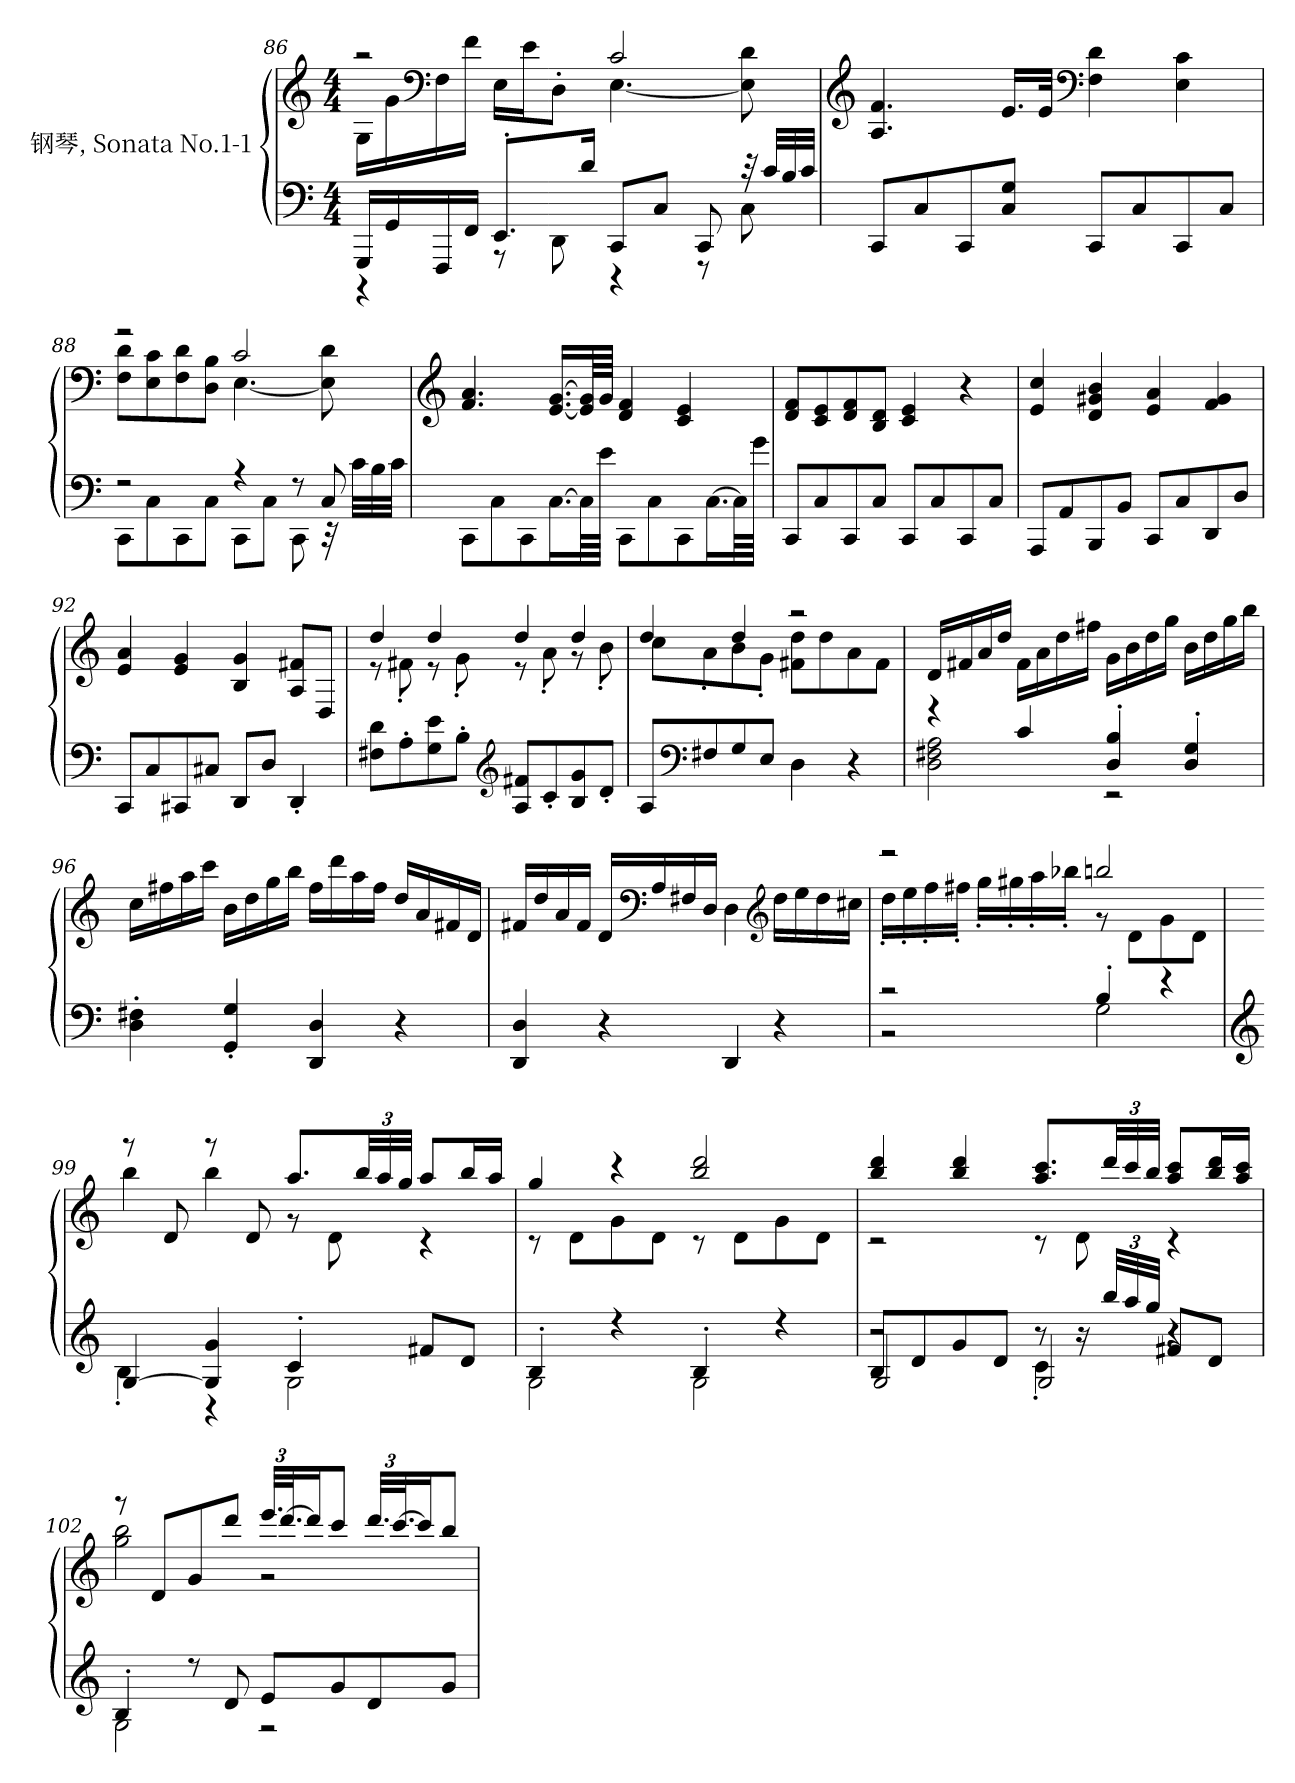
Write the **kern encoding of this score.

**kern	**kern
*part1	*part1
*staff2	*staff1
*I"钢琴, Sonata No.1-1	*
*clefF4	*clefG2
*k[]	*k[]
*M4/4	*M4/4
=86	=86
*^	*^
16GGG/LL	4r	2r	16G\LL
16GG/	.	.	16g\
*	*	*clefF4	*
16FFF/	.	.	16F\
16FF/JJ	.	.	16f\JJ
8.EE'/L	8r	.	16E\LL
.	.	.	16e\J
.	8DD\	.	8D'\J
16d/Jk	.	.	.
*	*	*MM145	*
8CC/L	4r	2c/	[4.E\
8C/J	.	.	.
8CC/	8r	.	.
32r	8C\	.	8E\] 8d\
32c/LLL	.	.	.
32B/	.	.	.
32c/JJJ	.	.	.
*v	*v	*	*
*	*v	*v
=87	=87
*	*clefG2
8CC/L	4.A/ 4.f/
8C/	.
8CC/	.
8C/ 8G/J	16.e/LL
.	32e/JJk
*	*clefF4
8CC/L	4F\ 4d\
8C/	.
8CC/	4E\ 4c\
8C/J	.
!!LO:LB:g=z
=88	=88
*^	*^
2r	8CC\L	2r	8F\ 8d\L
.	8C\	.	8E\ 8c\
.	8CC\	.	8F\ 8d\
.	8C\J	.	8D\ 8B\J
4r	8CC\L	2c/	[4.E\
.	8C\J	.	.
8r	8CC\	.	.
8C/	32r	.	8E\] 8d\
.	32c\LLL	.	.
.	32B\	.	.
.	32c\JJJ	.	.
*v	*v	*	*
*	*v	*v
=89	=89
*	*clefG2
8CC\L	4.f/ 4.a/
8C\	.
8CC\	.
[16.C\L	[16.e/ [16.g/LL
64C\LL]	64e/] 64g/]LL
64e\JJJJ	64g/JJJJ
8CC\L	4d/ 4f/
8C\	.
8CC\	4c/ 4e/
[16.C\L	.
64C\LL]	.
64g\JJJJ	.
=90	=90
8CC/L	8d/ 8f/L
8C/	8c/ 8e/
8CC/	8d/ 8f/
8C/J	8B/ 8d/J
8CC/L	4c/ 4e/
8C/	.
8CC/	4r
8C/J	.
=91	=91
*	*MM135
8AAA/L	4e/ 4cc/
8AA/	.
*	*MM139
8BBB/	4d/ 4g#X/ 4b/
8BB/J	.
*	*MM145
8CC/L	4e/ 4a/
8C/	.
8DD/	4f/ 4g#/
8D/J	.
!!LO:PB:g=z
=92	=92
*	*MM141
8CC/L	4e/ 4a/
8C/	.
*	*MM135
8CC#X/	4e/ 4g/
8C#X/J	.
*	*MM141
8DD/L	4B/ 4g/
8D/J	.
4DD'/	8A/ 8f#X/L
.	8D/J
=93	=93
*	*MM145
*	*^
8F#X\ 8d\L	4dd/	8r
8A'\	.	8f#X'\
8G\ 8e\	4dd/	8r
8B'\J	.	8g'\
*clefG2	*	*
8A/ 8f#X/L	4dd/	8r
8c'/	.	8a'\
8B/ 8g/	4dd/	8r
8d'/J	.	8b'\
=94	=94	=94
8A/L	4dd/	8cc\L
*clefF4	*	*
8F#X/	.	8a'\
8G/	4dd/	8b\
8E/J	.	8g'\J
4D\	2r	8f#X\ 8dd\L
.	.	8dd\
4r	.	8a\
.	.	8f#\J
*	*v	*v
!!LO:LB:g=z
=95	=95
*^	*
4r	2D\ 2F#X\ 2A\	16d/LL
.	.	16f#X/
.	.	16a/
.	.	16dd/JJ
4c/	.	16f#\LL
.	.	16a\
.	.	16dd\
.	.	16ff#X\JJ
4D/' 4B/'	2r	16g\LL
.	.	16b\
.	.	16dd\
.	.	16gg\JJ
4D/' 4G/'	.	16b\LL
.	.	16dd\
.	.	16gg\
.	.	16bb\JJ
*v	*v	*
=96	=96
4D\' 4F#X\'	16cc\LL
.	16ff#X\
.	16aa\
.	16ccc\JJ
4GG/' 4G/'	16b\LL
.	16dd\
.	16gg\
.	16bb\JJ
4DD/ 4D/	16ff#\LL
.	16ddd\
.	16aa\
.	16ff#\JJ
4r	16dd/LL
.	16a/
.	16f#X/
.	16d/JJ
!!LO:LB:g=z
=97	=97
4DD/ 4D/	16f#X/LL
.	16dd/
.	16a/
.	16f#/JJ
4r	16d/LL
*	*clefF4
.	16A/
.	16F#X/
.	16D/JJ
*	*MM77
4DD/	4D\
*	*clefG2
*	*MM135
4r	16dd\LL
.	16ee\
.	16dd\
.	16cc#X\JJ
=98	=98
*^	*^
2r	2r	2r	16dd'\LL
.	.	.	16ee'\
.	.	.	16ff'\
.	.	.	16ff#X'\JJ
.	.	.	16gg'\LL
.	.	.	16gg#X'\
.	.	.	16aa'\
.	.	.	16bb-X'\JJ
*	*	*MM135	*
4B'/	2G\	2bbn/	8r
.	.	.	8d\L
4r	.	.	8g\
.	.	.	8d\J
!!LO:LB:g=z	!!
=99	=99	=99	=99
*clefG2	*	*	*
*	*	*MM139	*
[4G/	4B'\	8r	4bb\
.	.	8d/	.
*	*	*MM141	*
4G/] 4g/	4r	8r	4bb\
.	.	8d/	.
*	*	*MM143	*
4c'/	2G\	8.aa/L	8r
.	.	.	8d\
*	*	*Xbrackettup	*
.	.	48bb/LL	.
.	.	48aa/	.
.	.	48gg/JJJ	.
8f#X/L	.	8aa/L	4r
8d/J	.	16bb/L	.
.	.	16aa/JJ	.
=100	=100	=100	=100
4B'/	2G\	4gg/	8r
.	.	.	8d\L
4r	.	4r	8g\
.	.	.	8d\J
4B'/	2G\	2bb/ 2ddd/	8r
.	.	.	8d\L
4r	.	.	8g\
.	.	.	8d\J
=101	=101	=101	=101
*	*^	*	*
8B/L	2r	2G/	4bb/ 4ddd/	2r
8d/	.	.	.	.
8g/	.	.	4bb/ 4ddd/	.
8d/J	.	.	.	.
8r	4c'\	2G/	8.aa/ 8.ccc/L	8r
16r	.	.	.	8d\
*Xbrackettup	*	*	*	*
48bb/LLL	.	.	48ddd/LL	.
48aa/	.	.	48ccc/	.
48gg/JJJ	.	.	48bb/JJJ	.
8f#X/L	4r	.	8aa/ 8ccc/L	4r
8d/J	.	.	16bb/ 16ddd/L	.
.	.	.	16aa/ 16ccc/JJ	.
*	*v	*v	*	*
!!LO:LB:g=z	!!
=102	=102	=102	=102
4B'/	2G\	8r	2gg\ 2bb\
.	.	8d/L	.
8r	.	8g/	.
8d/	.	8ddd/J	.
8e/L	2r	48.eee/LLL	2r
.	.	[48.ddd/J	.
.	.	16ddd/J]	.
8g/	.	8ccc/J	.
8d/	.	48.ddd/LLL	.
.	.	[48.ccc/J	.
.	.	16ccc/J]	.
8g/J	.	8bb/J	.
*v	*v	*	*
*	*v	*v
=	=
*-	*-
